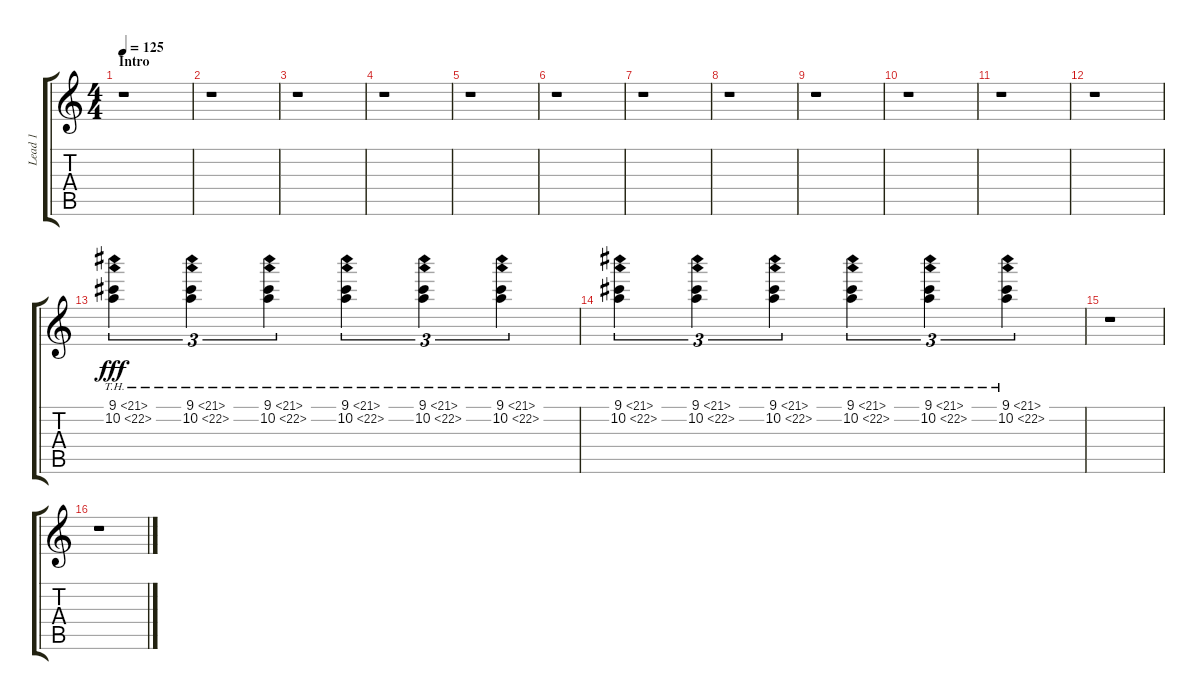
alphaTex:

\track ("Lead 1" "Lead 1") {instrument overdrivenguitar}
\staff {score tabs}
\tuning (E4 B3 G3 D3 A2 E2) {hide}
\ts (4 4)
\section ("" "Intro                                                                                               ")
\tempo 125
\clef g2
\ks c
r.1{dy fff instrument overdrivenguitar} |
r.1 |
r.1 |
r.1 |
r.1 |
r.1 |
r.1 |
r.1 |
r.1 |
r.1 |
r.1 |
r.1 |
(9.1{th 12} 10.2{th 12}).4{tu (3 2) volume 5 balance 0} (9.1{th 12} 10.2{th 12}).4{tu (3 2)} (9.1{th 12} 10.2{th 12}).4{tu (3 2)} (9.1{th 12} 10.2{th 12}).4{tu (3 2)} (9.1{th 12} 10.2{th 12}).4{tu (3 2)} (9.1{th 12} 10.2{th 12}).4{tu (3 2)} |
(9.1{th 12} 10.2{th 12}).4{tu (3 2)} (9.1{th 12} 10.2{th 12}).4{tu (3 2)} (9.1{th 12} 10.2{th 12}).4{tu (3 2)} (9.1{th 12} 10.2{th 12}).4{tu (3 2)} (9.1{th 12} 10.2{th 12}).4{tu (3 2)} (9.1{th 12} 10.2{th 12}).4{tu (3 2)} |
r.1 |
r.1
